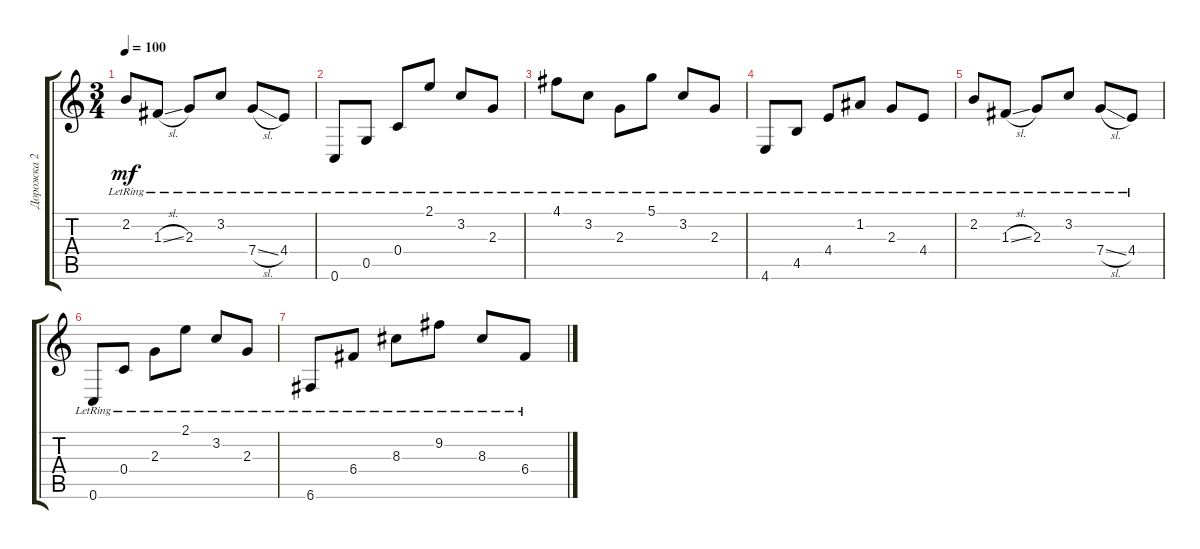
\track ("Дорожка 2" "Дорожка 2") {instrument distortionguitar}
\staff {score tabs}
\tuning (D4 A3 F3 C3 G2 C2) {hide}
\ts (3 4)
\tempo 100
\clef g2
\ks c
2.2{lr}.8{dy mf} 1.3{sl lr}.8 2.3{lr}.8 3.2{lr}.8 7.4{sl lr}.8 4.4{lr}.8 |
0.6{lr}.8 0.5{lr}.8 0.4{lr}.8 2.1{lr}.8 3.2{lr}.8 2.3{lr}.8 |
4.1{lr}.8 3.2{lr}.8 2.3{lr}.8 5.1{lr}.8 3.2{lr}.8 2.3{lr}.8 |
4.6{lr}.8 4.5{lr}.8 4.4{lr}.8 1.2{lr}.8 2.3{lr}.8 4.4{lr}.8 |
2.2{lr}.8 1.3{sl lr}.8 2.3{lr}.8 3.2{lr}.8 7.4{sl lr}.8 4.4{lr}.8 |
0.6{lr}.8 0.4{lr}.8 2.3{lr}.8 2.1{lr}.8 3.2{lr}.8 2.3{lr}.8 |
6.6{lr}.8 6.4{lr}.8 8.3{lr}.8 9.2{lr}.8 8.3{lr}.8 6.4{lr}.8
